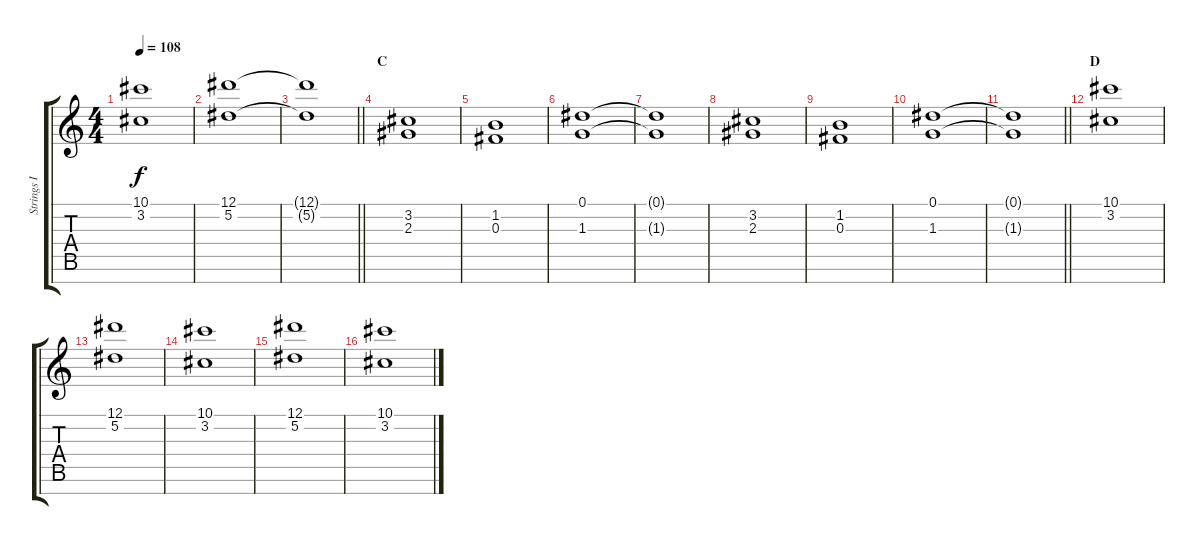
\track ("Strings I" "Strings I") {instrument stringensemble1}
\staff {score tabs}
\tuning (Eb5 Bb4 Gb4 Db4 Ab3 Eb3 Bb2) {hide}
\ts (4 4)
\tempo 108
\clef g2
\ks c
(10.1 3.2).1{dy f} |
(12.1 5.2).1 |
\barLineRight lightlight
(12.1{t} 5.2{t}).1 |
\section ("" "C")
(3.2 2.3).1 |
(1.2 0.3).1 |
(0.1 1.3).1 |
(0.1{t} 1.3{t}).1 |
(3.2 2.3).1 |
(1.2 0.3).1 |
(0.1 1.3).1 |
\barLineRight lightlight
(0.1{t} 1.3{t}).1 |
\section ("" "D")
(10.1 3.2).1 |
(12.1 5.2).1 |
(10.1 3.2).1 |
(12.1 5.2).1 |
(10.1 3.2).1
